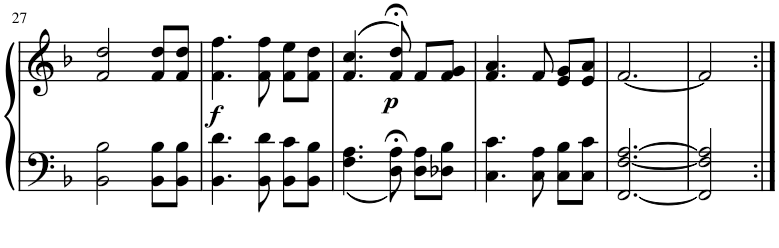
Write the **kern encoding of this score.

**kern	**kern	**dynam
*part1	*part1	*part1
*staff2	*staff1	*staff1/2
*I"Piano	*	*
*I'Pno.	*	*
!!LO:PB:g=z
*clefF4	*clefG2	*
*k[b-]	*k[b-]	*
*M3/4	*M3/4	*
=27	=27	=27
2BB-\ 2B-\	2f/ 2dd/	.
8BB-\ 8B-\L	8f/ 8dd/L	.
8BB-\ 8B-\J	8f/ 8dd/J	.
=28	=28	=28
!	!	!LO:DY:b
4.BB-\ 4.d\	4.f\ 4.ff\	f
8BB-\ 8d\	8f\ 8ff\	.
8BB-\ 8c\L	8f\ 8ee\L	.
8BB-\ 8B-\J	8f\ 8dd\J	.
=29	=29	=29
4.F\ 4.A\	(>4.f/ 4.cc/	.
!	!	!LO:DY:b
8D\;< 8A\;<	8f/;< 8dd/;<)	p
8D\ 8A\L	8f/L	.
8D-X\ 8B-\J	8f/ 8g/J	.
=30	=30	=30
4.C\ 4.c\	4.f/ 4.a/	.
8C\ 8A\	8f/	.
8C\ 8B-\L	8e/ 8g/L	.
8C\ 8c\J	8e/ 8a/J	.
=31	=31	=31
[2.FF/ [2.F/ [2.A/	[2.f/	.
=32	=32	=32
2FF/] 2F/] 2A/]	2f/]	.
=:|!	=:|!	=:|!
*-	*-	*-
